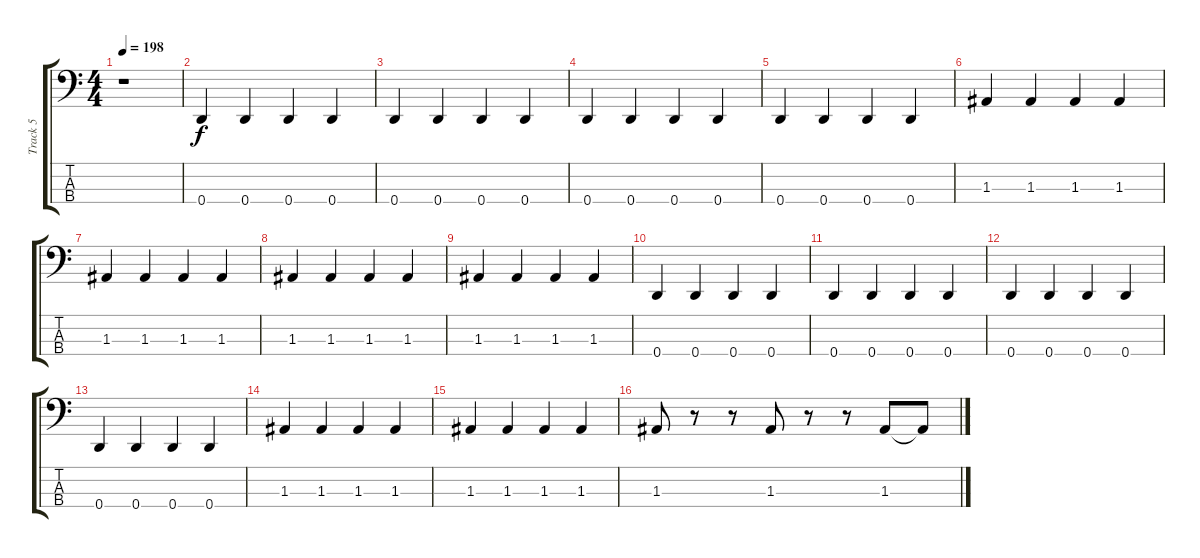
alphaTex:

\track ("Track 5" "Track 5") {instrument electricbassfinger}
\staff {score tabs}
\tuning (G2 D2 A1 D1) {hide}
\ts (4 4)
\tempo 198
\clef f4
\ks c
r.1{dy f instrument electricbassfinger} |
0.4.4 0.4.4 0.4.4 0.4.4 |
0.4.4 0.4.4 0.4.4 0.4.4 |
0.4.4 0.4.4 0.4.4 0.4.4 |
0.4.4 0.4.4 0.4.4 0.4.4 |
1.3.4 1.3.4 1.3.4 1.3.4 |
1.3.4 1.3.4 1.3.4 1.3.4 |
1.3.4 1.3.4 1.3.4 1.3.4 |
1.3.4 1.3.4 1.3.4 1.3.4 |
0.4.4 0.4.4 0.4.4 0.4.4 |
0.4.4 0.4.4 0.4.4 0.4.4 |
0.4.4 0.4.4 0.4.4 0.4.4 |
0.4.4 0.4.4 0.4.4 0.4.4 |
1.3.4 1.3.4 1.3.4 1.3.4 |
1.3.4 1.3.4 1.3.4 1.3.4 |
1.3.8 r.8 r.8 1.3.8 r.8 r.8 1.3.8 1.3{t}.8
